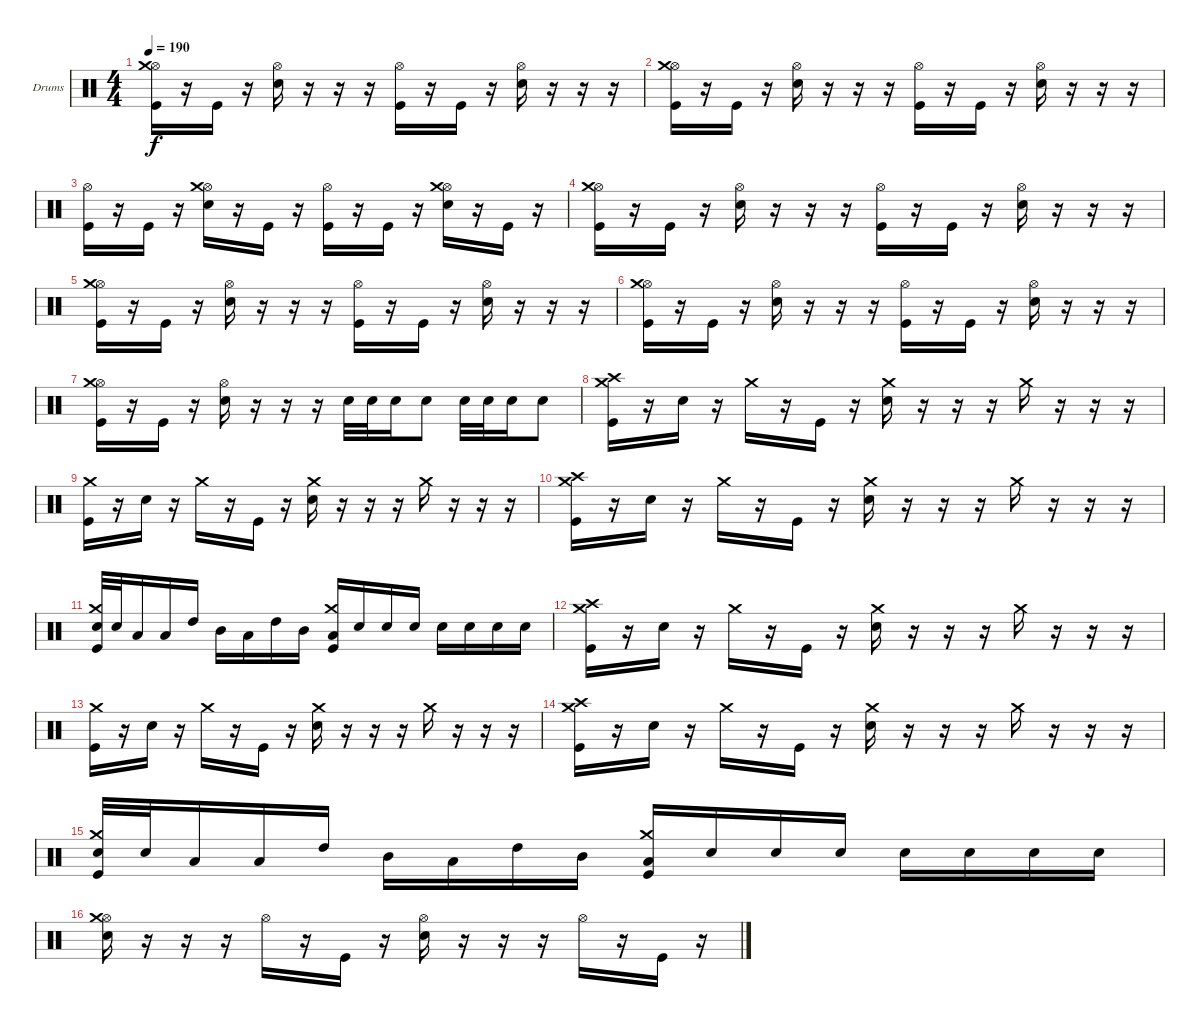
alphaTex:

\defaultSystemsLayout 4
\bracketExtendMode groupsimilarinstruments
\firstSystemTrackNameOrientation horizontal
\otherSystemsTrackNameOrientation horizontal
\track ("Drumkit" "Drums") {instrument percussion}
\staff {score}
\articulation defaults
\ts (4 4)
\tempo 190
\clef neutral
\scale
0.333333
\ks c
("Hi-Hat (open)" "Kick (hit)" "Crash medium (hit)").16{dy f} r.16 "Kick (hit)".16 r.16 ("Hi-Hat (open)" "Snare (hit) 2").16 r.16 r.16 r.16 ("Hi-Hat (open)" "Kick (hit)").16 r.16 "Kick (hit)".16 r.16 ("Hi-Hat (open)" "Snare (hit) 2").16 r.16 r.16 r.16 |
\scale
0.333333 ("Hi-Hat (open)" "Kick (hit)" "Crash medium (hit)").16 r.16 "Kick (hit)".16 r.16 ("Hi-Hat (open)" "Snare (hit) 2").16 r.16 r.16 r.16 ("Hi-Hat (open)" "Kick (hit)").16 r.16 "Kick (hit)".16 r.16 ("Hi-Hat (open)" "Snare (hit) 2").16 r.16 r.16 r.16 |
\scale
0.333333 ("Hi-Hat (open)" "Kick (hit)").16 r.16 "Kick (hit)".16 r.16 ("Hi-Hat (open)" "Snare (hit) 2" "Crash medium (hit)").16 r.16 "Kick (hit)".16 r.16 ("Hi-Hat (open)" "Kick (hit)").16 r.16 "Kick (hit)".16 r.16 ("Hi-Hat (open)" "Snare (hit) 2" "Crash medium (hit)").16 r.16 "Kick (hit)".16 r.16 |
\scale
0.333333 ("Hi-Hat (open)" "Kick (hit)" "Crash medium (hit)").16 r.16 "Kick (hit)".16 r.16 ("Hi-Hat (open)" "Snare (hit) 2").16 r.16 r.16 r.16 ("Hi-Hat (open)" "Kick (hit)").16 r.16 "Kick (hit)".16 r.16 ("Hi-Hat (open)" "Snare (hit) 2").16 r.16 r.16 r.16 |
\scale
0.333333 ("Hi-Hat (open)" "Kick (hit)" "Crash medium (hit)").16 r.16 "Kick (hit)".16 r.16 ("Hi-Hat (open)" "Snare (hit) 2").16 r.16 r.16 r.16 ("Hi-Hat (open)" "Kick (hit)").16 r.16 "Kick (hit)".16 r.16 ("Hi-Hat (open)" "Snare (hit) 2").16 r.16 r.16 r.16 |
\scale
0.333333 ("Hi-Hat (open)" "Kick (hit)" "Crash medium (hit)").16 r.16 "Kick (hit)".16 r.16 ("Hi-Hat (open)" "Snare (hit) 2").16 r.16 r.16 r.16 ("Hi-Hat (open)" "Kick (hit)").16 r.16 "Kick (hit)".16 r.16 ("Hi-Hat (open)" "Snare (hit) 2").16 r.16 r.16 r.16 |
\scale
0.333333 ("Hi-Hat (open)" "Kick (hit)" "Crash medium (hit)").16 r.16 "Kick (hit)".16 r.16 ("Hi-Hat (open)" "Snare (hit) 2").16 r.16 r.16 r.16 "Snare (hit) 2".32 "Snare (hit) 2".32 "Snare (hit) 2".16 "Snare (hit) 2".8 "Snare (hit) 2".32 "Snare (hit) 2".32 "Snare (hit) 2".16 "Snare (hit) 2".8 |
\scale
0.333333 ("Crash high (hit)" "Kick (hit)" "Crash medium (hit)").16 r.16 "Snare (hit) 2".16 r.16 "Crash medium (hit)".16 r.16 "Kick (hit)".16 r.16 ("Crash medium (hit)" "Snare (hit) 2").16 r.16 r.16 r.16 "Crash medium (hit)".16 r.16 r.16 r.16 |
\scale
0.333333 ("Crash medium (hit)" "Kick (hit)").16 r.16 "Snare (hit) 2".16 r.16 "Crash medium (hit)".16 r.16 "Kick (hit)".16 r.16 ("Crash medium (hit)" "Snare (hit) 2").16 r.16 r.16 r.16 "Crash medium (hit)".16 r.16 r.16 r.16 |
\scale
0.333333 ("Crash high (hit)" "Kick (hit)" "Crash medium (hit)").16 r.16 "Snare (hit) 2".16 r.16 "Crash medium (hit)".16 r.16 "Kick (hit)".16 r.16 ("Crash medium (hit)" "Snare (hit) 2").16 r.16 r.16 r.16 "Crash medium (hit)".16 r.16 r.16 r.16 |
\scale
0.333333 ("Snare (hit) 2" "Kick (hit)" "Crash medium (hit)").32 "Snare (hit) 2".32 "Low Tom (hit)".16 "Low Tom (hit)".16 "High Tom (hit)".16 "Mid Tom (hit)".16 "Low Tom (hit)".16 "High Tom (hit)".16 "Mid Tom (hit)".16 ("Low Tom (hit)" "Crash medium (hit)" "Kick (hit)").16 "Snare (hit) 2".16 "Snare (hit) 2".16 "Snare (hit) 2".16 "Snare (hit) 2".16 "Snare (hit) 2".16 "Snare (hit) 2".16 "Snare (hit) 2".16 |
\scale
0.333333 ("Crash high (hit)" "Kick (hit)" "Crash medium (hit)").16 r.16 "Snare (hit) 2".16 r.16 "Crash medium (hit)".16 r.16 "Kick (hit)".16 r.16 ("Crash medium (hit)" "Snare (hit) 2").16 r.16 r.16 r.16 "Crash medium (hit)".16 r.16 r.16 r.16 |
\scale
0.333333 ("Crash medium (hit)" "Kick (hit)").16 r.16 "Snare (hit) 2".16 r.16 "Crash medium (hit)".16 r.16 "Kick (hit)".16 r.16 ("Crash medium (hit)" "Snare (hit) 2").16 r.16 r.16 r.16 "Crash medium (hit)".16 r.16 r.16 r.16 |
\scale
0.333333 ("Crash high (hit)" "Kick (hit)" "Crash medium (hit)").16 r.16 "Snare (hit) 2".16 r.16 "Crash medium (hit)".16 r.16 "Kick (hit)".16 r.16 ("Crash medium (hit)" "Snare (hit) 2").16 r.16 r.16 r.16 "Crash medium (hit)".16 r.16 r.16 r.16 |
\scale
0.333333 ("Snare (hit) 2" "Crash medium (hit)" "Kick (hit)").32 "Snare (hit) 2".32 "Low Tom (hit)".16 "Low Tom (hit)".16 "High Tom (hit)".16 "Mid Tom (hit)".16 "Low Tom (hit)".16 "High Tom (hit)".16 "Mid Tom (hit)".16 ("Low Tom (hit)" "Crash medium (hit)" "Kick (hit)").16 "Snare (hit) 2".16 "Snare (hit) 2".16 "Snare (hit) 2".16 "Snare (hit) 2".16 "Snare (hit) 2".16 "Snare (hit) 2".16 "Snare (hit) 2".16 |
\scale
0.333333 ("Hi-Hat (open)" "Snare (hit) 2" "Crash medium (hit)").16 r.16 r.16 r.16 "Hi-Hat (open)".16 r.16 "Kick (hit)".16 r.16 ("Hi-Hat (open)" "Snare (hit) 2").16 r.16 r.16 r.16 "Hi-Hat (open)".16 r.16 "Kick (hit)".16 r.16
